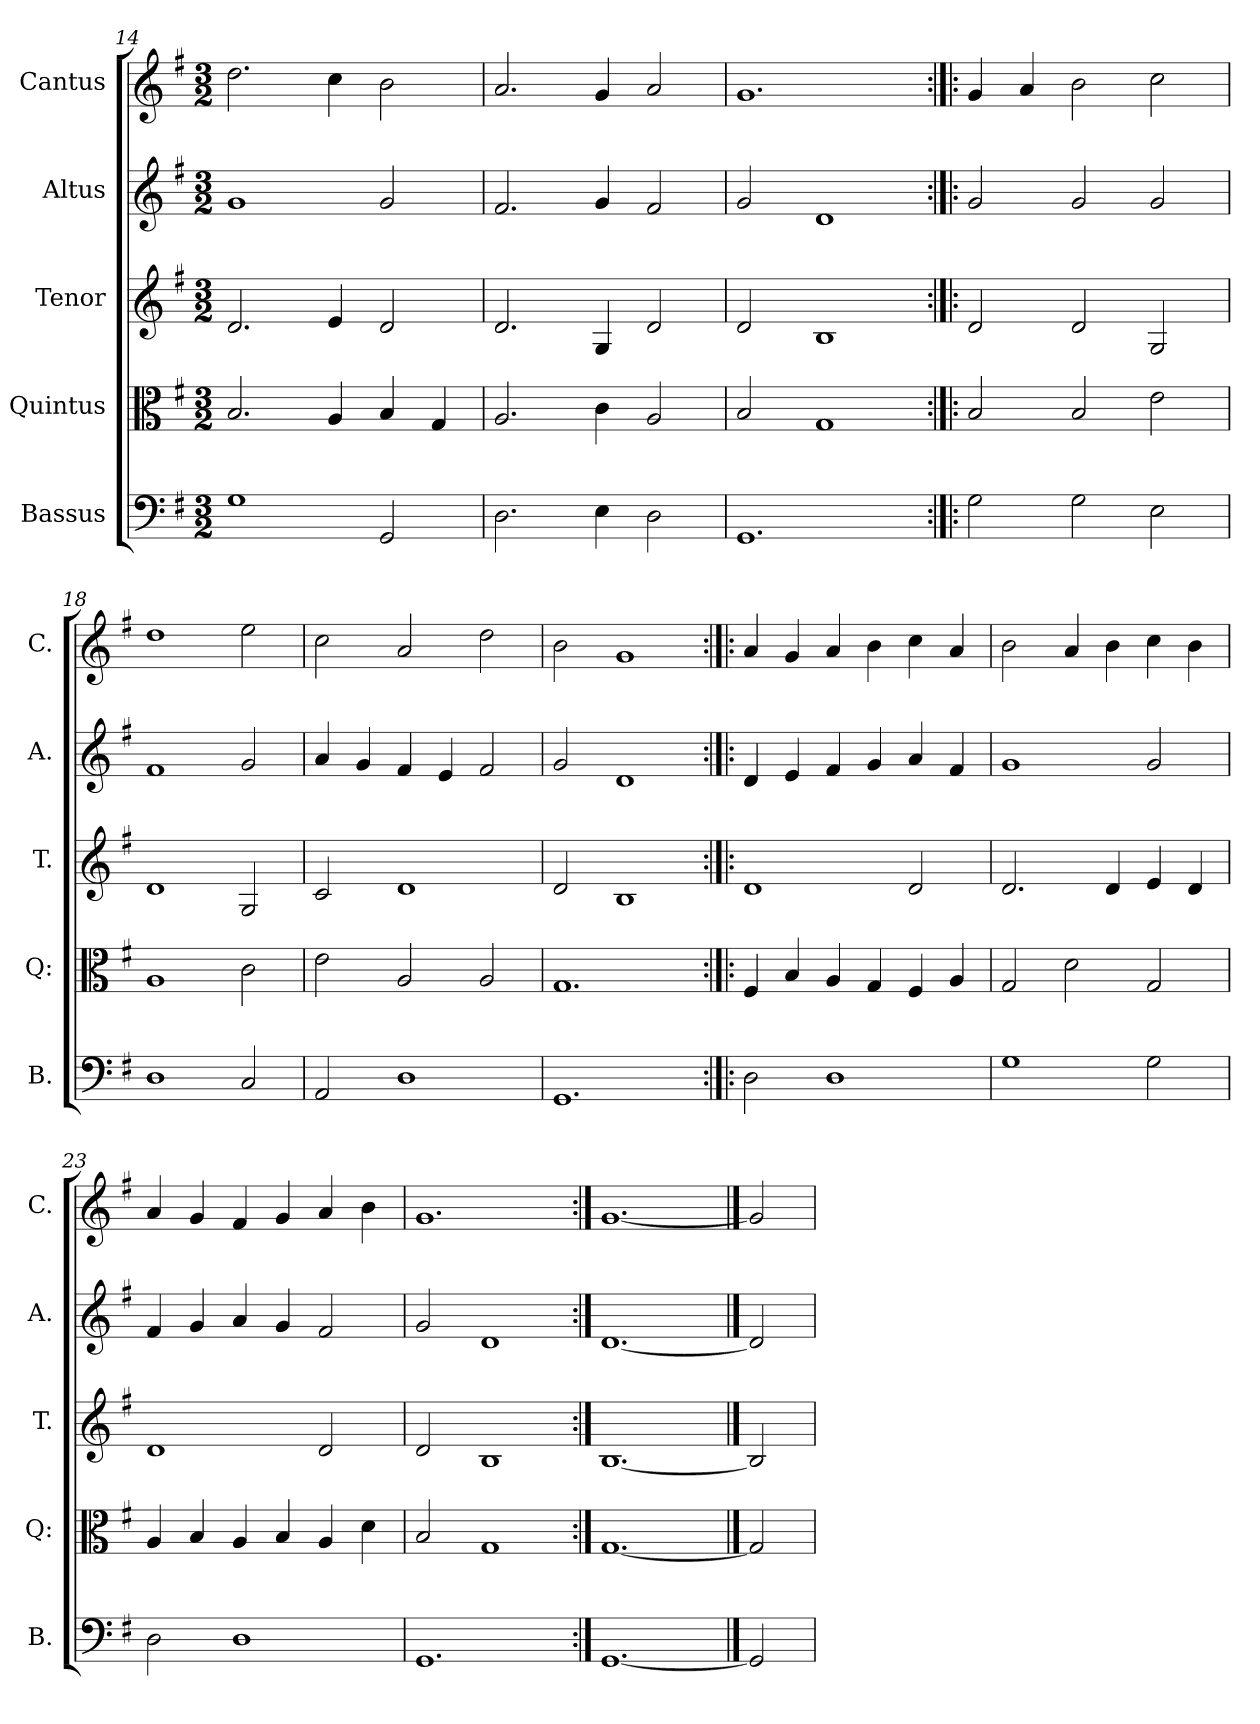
**kern	**kern	**kern	**kern	**kern
*part5	*part4	*part3	*part2	*part1
*staff5	*staff4	*staff3	*staff2	*staff1
*I"Bassus	*I"Quintus	*I"Tenor	*I"Altus	*I"Cantus
*I'B.	*I'Q:	*I'T.	*I'A.	*I'C.
*clefF4	*clefC3	*clefG2	*clefG2	*clefG2
*k[f#]	*k[f#]	*k[f#]	*k[f#]	*k[f#]
*G:	*G:	*G:	*G:	*G:
*M3/2	*M3/2	*M3/2	*M3/2	*M3/2
=14	=14	=14	=14	=14
1G\	2.B/	2.d/	1g/	2.dd\
.	4A/	4e/	.	4cc\
2GG/	4B/	2d/	2g/	2b\
.	4G/	.	.	.
=15	=15	=15	=15	=15
2.D\	2.A/	2.d/	2.f#/	2.a/
4E\	4c\	4G/	4g/	4g/
2D\	2A/	2d/	2f#/	2a/
=16	=16	=16	=16	=16
1.GG/	2B/	2d/	2g/	1.g/
.	1G/	1B/	1d/	.
=17:|!|:	=17:|!|:	=17:|!|:	=17:|!|:	=17:|!|:
2G\	2B/	2d/	2g/	4g/
.	.	.	.	4a/
2G\	2B/	2d/	2g/	2b\
2E\	2e\	2G/	2g/	2cc\
!!LO:LB:g=z
=18	=18	=18	=18	=18
1D\	1A/	1d/	1f#/	1dd\
2C/	2c\	2G/	2g/	2ee\
=19	=19	=19	=19	=19
2AA/	2e\	2c/	4a/	2cc\
.	.	.	4g/	.
1D\	2A/	1d/	4f#/	2a/
.	.	.	4e/	.
.	2A/	.	2f#/	2dd\
=20	=20	=20	=20	=20
1.GG/	1.G/	2d/	2g/	2b\
.	.	1B/	1d/	1g/
=21:|!|:	=21:|!|:	=21:|!|:	=21:|!|:	=21:|!|:
2D\	4F#/	1d/	4d/	4a/
.	4B/	.	4e/	4g/
1D\	4A/	.	4f#/	4a/
.	4G/	.	4g/	4b\
.	4F#/	2d/	4a/	4cc\
.	4A/	.	4f#/	4a/
=22	=22	=22	=22	=22
1G\	2G/	2.d/	1g/	2b\
.	2d\	.	.	4a/
.	.	4d/	.	4b\
2G\	2G/	4e/	2g/	4cc\
.	.	4d/	.	4b\
=23	=23	=23	=23	=23
2D\	4A/	1d/	4f#/	4a/
.	4B/	.	4g/	4g/
1D\	4A/	.	4a/	4f#/
.	4B/	.	4g/	4g/
.	4A/	2d/	2f#/	4a/
.	4d\	.	.	4b\
=24	=24	=24	=24	=24
1.GG/	2B/	2d/	2g/	1.g/
.	1G/	1B/	1d/	.
=25:|!	=25:|!	=25:|!	=25:|!	=25:|!
[1.GG/	[1.G/	[1.B/	[1.d/	[1.g/
==26	==26	==26	==26	==26
2GG/]	2G/]	2B/]	2d/]	2g/]
=	=	=	=	=
*-	*-	*-	*-	*-
